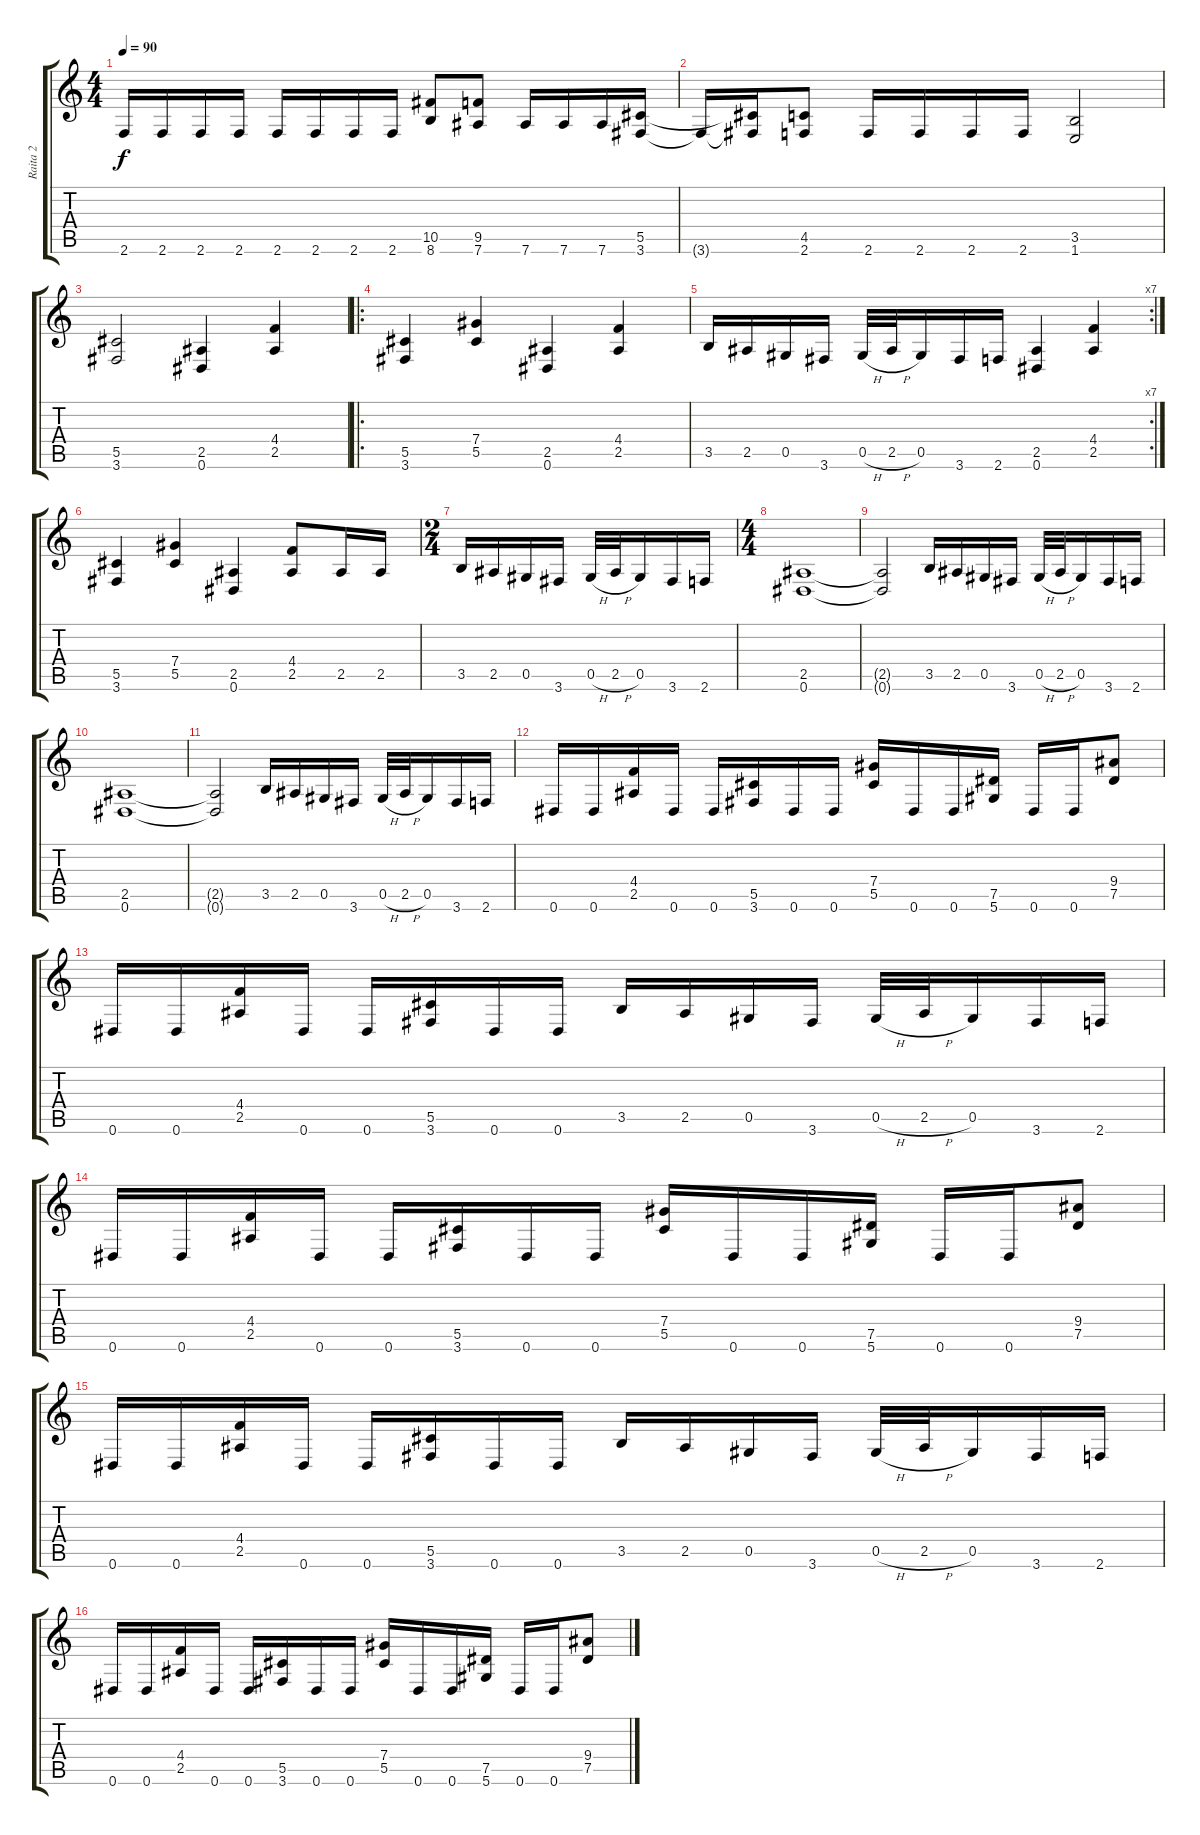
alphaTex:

\track ("Raita 2" "Raita 2") {instrument overdrivenguitar}
\staff {score tabs}
\tuning (Eb4 Bb3 Gb3 Db3 Ab2 Eb2) {hide}
\ts (4 4)
\tempo 90
\clef g2
\ks c
2.6.16{dy f} 2.6.16 2.6.16 2.6.16 2.6.16 2.6.16 2.6.16 2.6.16 (10.5 8.6).8 (9.5 7.6).8 7.6.16 7.6.16 7.6.16 (5.5 3.6).16 |
3.6{t}.16 (5.5{t} 3.6{t}).16 (4.5 2.6).8 2.6.16 2.6.16 2.6.16 2.6.16 (3.5 1.6).2 |
(5.5 3.6).2 (2.5 0.6).4 (4.4 2.5).4 |
\ro
(5.5 3.6).4 (7.4 5.5).4 (2.5 0.6).4 (4.4 2.5).4 |
\rc 7
3.5.16 2.5.16 0.5.16 3.6.16 0.5{h}.32 2.5{h}.32 0.5.16 3.6.16 2.6.16 (2.5 0.6).4 (4.4 2.5).4 |
(5.5 3.6).4 (7.4 5.5).4 (2.5 0.6).4 (4.4 2.5).8 2.5.16 2.5.16 |
\ts (2 4)
3.5.16 2.5.16 0.5.16 3.6.16 0.5{h}.32 2.5{h}.32 0.5.16 3.6.16 2.6.16 |
\ts (4 4)
(2.5 0.6).1 |
(2.5{t} 0.6{t}).2 3.5.16 2.5.16 0.5.16 3.6.16 0.5{h}.32 2.5{h}.32 0.5.16 3.6.16 2.6.16 |
(2.5 0.6).1 |
(2.5{t} 0.6{t}).2 3.5.16 2.5.16 0.5.16 3.6.16 0.5{h}.32 2.5{h}.32 0.5.16 3.6.16 2.6.16 |
0.6.16 0.6.16 (4.4 2.5).16 0.6.16 0.6.16 (5.5 3.6).16 0.6.16 0.6.16 (7.4 5.5).16 0.6.16 0.6.16 (7.5 5.6).16 0.6.16 0.6.16 (9.4 7.5).8 |
0.6.16 0.6.16 (4.4 2.5).16 0.6.16 0.6.16 (5.5 3.6).16 0.6.16 0.6.16 3.5.16 2.5.16 0.5.16 3.6.16 0.5{h}.32 2.5{h}.32 0.5.16 3.6.16 2.6.16 |
0.6.16 0.6.16 (4.4 2.5).16 0.6.16 0.6.16 (5.5 3.6).16 0.6.16 0.6.16 (7.4 5.5).16 0.6.16 0.6.16 (7.5 5.6).16 0.6.16 0.6.16 (9.4 7.5).8 |
0.6.16 0.6.16 (4.4 2.5).16 0.6.16 0.6.16 (5.5 3.6).16 0.6.16 0.6.16 3.5.16 2.5.16 0.5.16 3.6.16 0.5{h}.32 2.5{h}.32 0.5.16 3.6.16 2.6.16 |
0.6.16 0.6.16 (4.4 2.5).16 0.6.16 0.6.16 (5.5 3.6).16 0.6.16 0.6.16 (7.4 5.5).16 0.6.16 0.6.16 (7.5 5.6).16 0.6.16 0.6.16 (9.4 7.5).8
